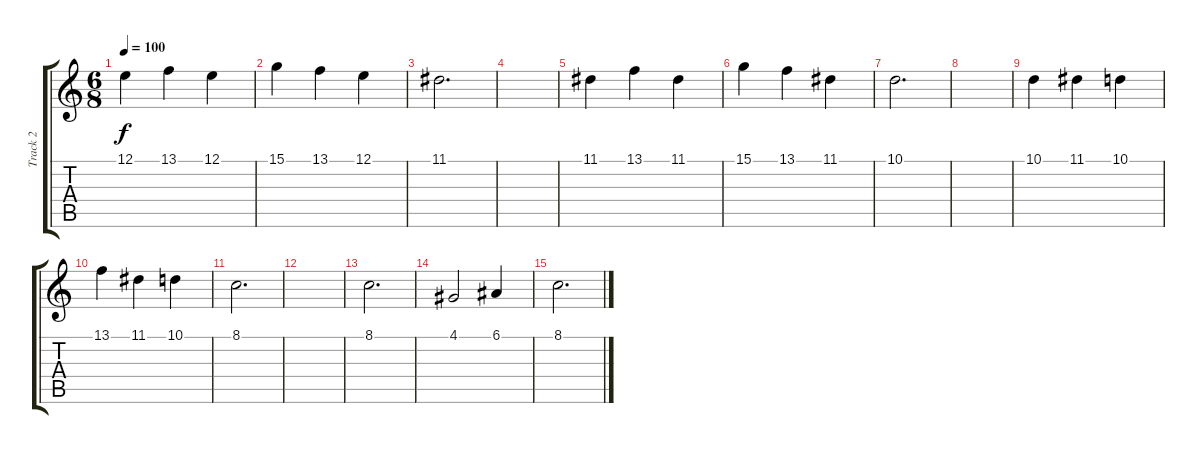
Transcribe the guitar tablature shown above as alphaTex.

\track ("Track 2" "Track 2") {instrument vibraphone}
\staff {score tabs}
\tuning (E4 B3 G3 D3 A2 E2) {hide}
\ts (6 8)
\tempo 100
\clef g2
\ks c
12.1.4{dy f} 13.1.4 12.1.4 |
15.1.4 13.1.4 12.1.4 |
11.1.2{d} |
|
11.1.4 13.1.4 11.1.4 |
15.1.4 13.1.4 11.1.4 |
10.1.2{d} |
|
10.1.4 11.1.4 10.1.4 |
13.1.4 11.1.4 10.1.4 |
8.1.2{d} |
|
8.1.2{d} |
4.1.2 6.1.4 |
8.1.2{d}
